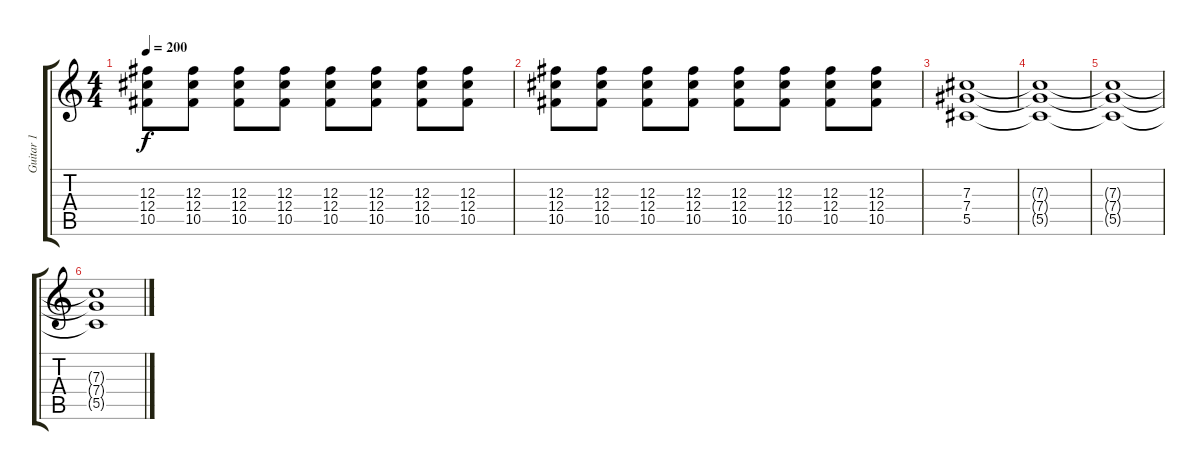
\track ("Guitar 1" "Guitar 1") {instrument overdrivenguitar}
\staff {score tabs}
\tuning (Eb4 Bb3 Gb3 Db3 Ab2 Db2) {hide}
\ts (4 4)
\tempo 200
\clef g2
\ks c
(12.3 12.4 10.5).8{dy f} (12.3 12.4 10.5).8 (12.3 12.4 10.5).8 (12.3 12.4 10.5).8 (12.3 12.4 10.5).8 (12.3 12.4 10.5).8 (12.3 12.4 10.5).8 (12.3 12.4 10.5).8 |
(12.3 12.4 10.5).8 (12.3 12.4 10.5).8 (12.3 12.4 10.5).8 (12.3 12.4 10.5).8 (12.3 12.4 10.5).8 (12.3 12.4 10.5).8 (12.3 12.4 10.5).8 (12.3 12.4 10.5).8 |
(7.3 7.4 5.5).1 |
(7.3{t} 7.4{t} 5.5{t}).1 |
(7.3{t} 7.4{t} 5.5{t}).1 |
(7.3{t} 7.4{t} 5.5{t}).1
